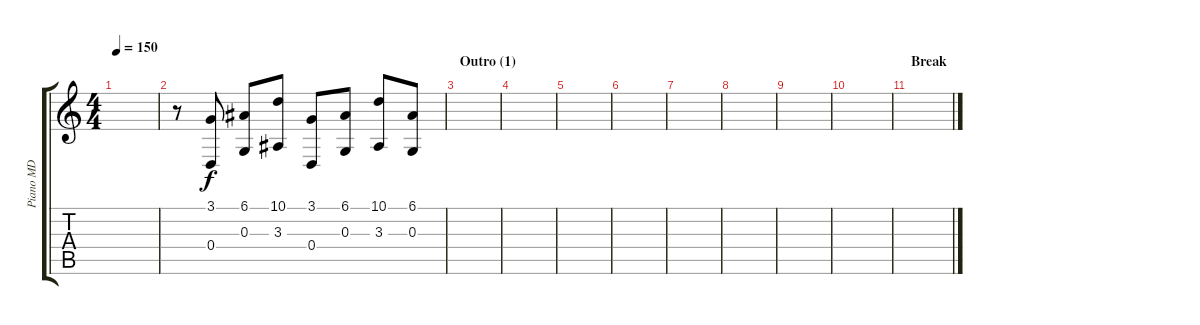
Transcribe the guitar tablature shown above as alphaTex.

\track ("Piano MD" "Piano MD") {instrument acousticgrandpiano}
\staff {score tabs}
\tuning (E4 B3 G3 D3 A2 E2) {hide}
\ts (4 4)
\tempo 150
\clef g2
\ks c
|
r.8 (3.1 0.4).8 (6.1 0.3).8 (10.1 3.3).8 (3.1 0.4).8 (6.1 0.3).8 (10.1 3.3).8 (6.1 0.3).8 |
\section ("" "Outro (1)")
|
|
|
|
|
|
|
|
\section ("" "Break")
